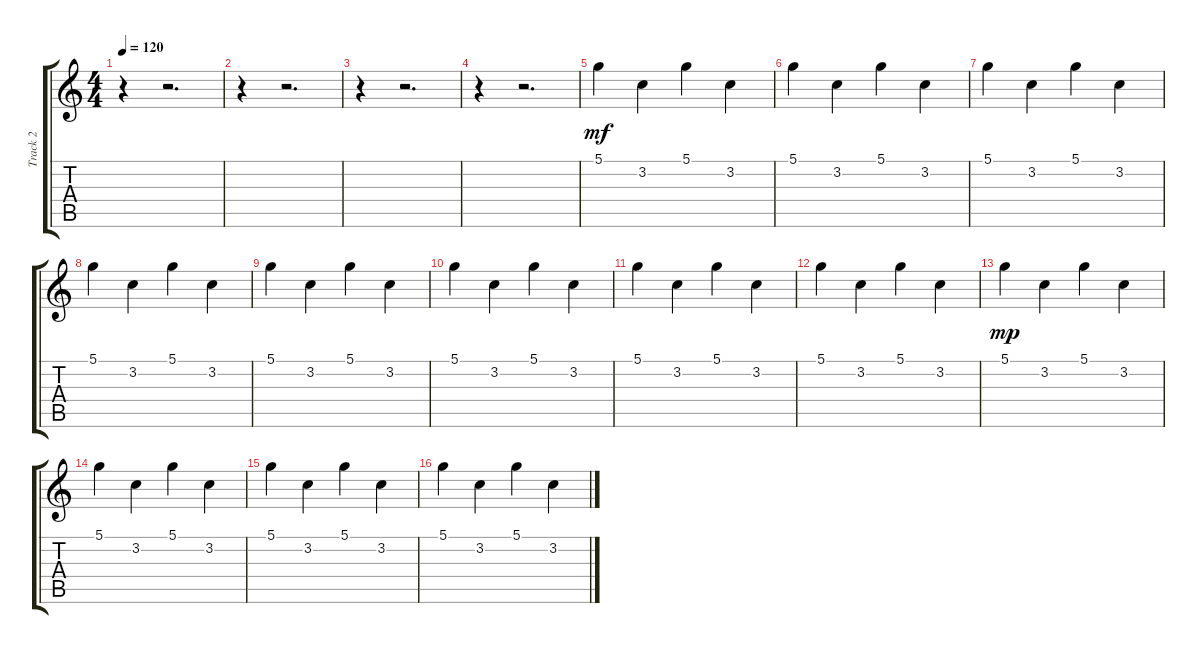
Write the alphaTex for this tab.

\track ("Track 2" "Track 2") {instrument acousticguitarsteel}
\staff {score tabs}
\tuning (D4 A3 F3 C3 G2 C2) {hide}
\ts (4 4)
\tempo 120
\clef g2
\ks c
r.4{dy mf} r.2{d} |
r.4 r.2{d} |
r.4 r.2{d} |
r.4 r.2{d} |
5.1.4 3.2.4 5.1.4 3.2.4 |
5.1.4 3.2.4 5.1.4 3.2.4 |
5.1.4 3.2.4 5.1.4 3.2.4 |
5.1.4 3.2.4 5.1.4 3.2.4 |
5.1.4 3.2.4 5.1.4 3.2.4 |
5.1.4 3.2.4 5.1.4 3.2.4 |
5.1.4 3.2.4 5.1.4 3.2.4 |
5.1.4 3.2.4 5.1.4 3.2.4 |
5.1.4{dy mp} 3.2.4 5.1.4 3.2.4 |
5.1.4 3.2.4 5.1.4 3.2.4 |
5.1.4 3.2.4 5.1.4 3.2.4 |
5.1.4 3.2.4 5.1.4 3.2.4
